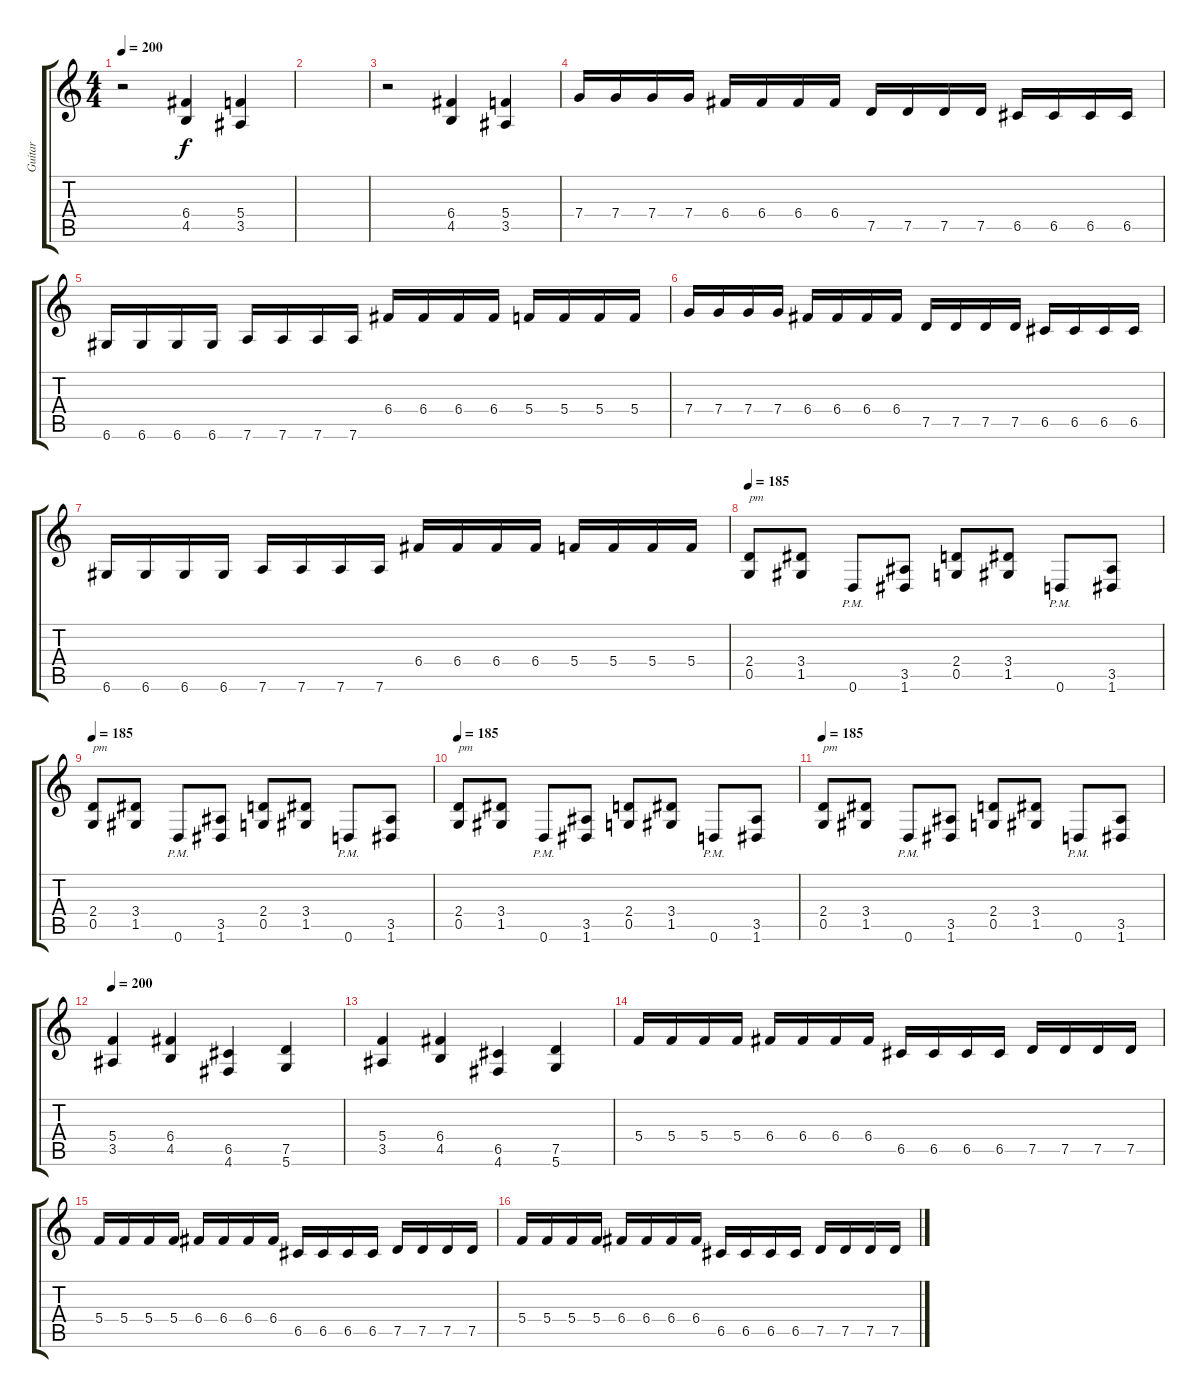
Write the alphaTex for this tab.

\track ("Guitar" "Guitar") {instrument distortionguitar}
\staff {score tabs}
\tuning (D4 A3 F3 C3 G2 D2) {hide}
\ts (4 4)
\tempo 200
\clef g2
\ks c
r.2{dy f} (6.4 4.5).4 (5.4 3.5).4 |
|
r.2 (6.4 4.5).4 (5.4 3.5).4 |
7.4.16 7.4.16 7.4.16 7.4.16 6.4.16 6.4.16 6.4.16 6.4.16 7.5.16 7.5.16 7.5.16 7.5.16 6.5.16 6.5.16 6.5.16 6.5.16 |
6.6.16 6.6.16 6.6.16 6.6.16 7.6.16 7.6.16 7.6.16 7.6.16 6.4.16 6.4.16 6.4.16 6.4.16 5.4.16 5.4.16 5.4.16 5.4.16 |
7.4.16 7.4.16 7.4.16 7.4.16 6.4.16 6.4.16 6.4.16 6.4.16 7.5.16 7.5.16 7.5.16 7.5.16 6.5.16 6.5.16 6.5.16 6.5.16 |
6.6.16 6.6.16 6.6.16 6.6.16 7.6.16 7.6.16 7.6.16 7.6.16 6.4.16 6.4.16 6.4.16 6.4.16 5.4.16 5.4.16 5.4.16 5.4.16 |
\section ("" "")
\tempo 185
(2.4 0.5).8{txt "pm"} (3.4 1.5).8 0.6{pm}.8 (3.5 1.6).8 (2.4 0.5).8 (3.4 1.5).8 0.6{pm}.8 (3.5 1.6).8 |
\tempo 185
(2.4 0.5).8{txt "pm"} (3.4 1.5).8 0.6{pm}.8 (3.5 1.6).8 (2.4 0.5).8 (3.4 1.5).8 0.6{pm}.8 (3.5 1.6).8 |
\tempo 185
(2.4 0.5).8{txt "pm"} (3.4 1.5).8 0.6{pm}.8 (3.5 1.6).8 (2.4 0.5).8 (3.4 1.5).8 0.6{pm}.8 (3.5 1.6).8 |
\tempo 185
(2.4 0.5).8{txt "pm"} (3.4 1.5).8 0.6{pm}.8 (3.5 1.6).8 (2.4 0.5).8 (3.4 1.5).8 0.6{pm}.8 (3.5 1.6).8 |
\section ("" "")
\tempo 200
(5.4 3.5).4 (6.4 4.5).4 (6.5 4.6).4 (7.5 5.6).4 |
(5.4 3.5).4 (6.4 4.5).4 (6.5 4.6).4 (7.5 5.6).4 |
5.4.16 5.4.16 5.4.16 5.4.16 6.4.16 6.4.16 6.4.16 6.4.16 6.5.16 6.5.16 6.5.16 6.5.16 7.5.16 7.5.16 7.5.16 7.5.16 |
5.4.16 5.4.16 5.4.16 5.4.16 6.4.16 6.4.16 6.4.16 6.4.16 6.5.16 6.5.16 6.5.16 6.5.16 7.5.16 7.5.16 7.5.16 7.5.16 |
5.4.16 5.4.16 5.4.16 5.4.16 6.4.16 6.4.16 6.4.16 6.4.16 6.5.16 6.5.16 6.5.16 6.5.16 7.5.16 7.5.16 7.5.16 7.5.16
